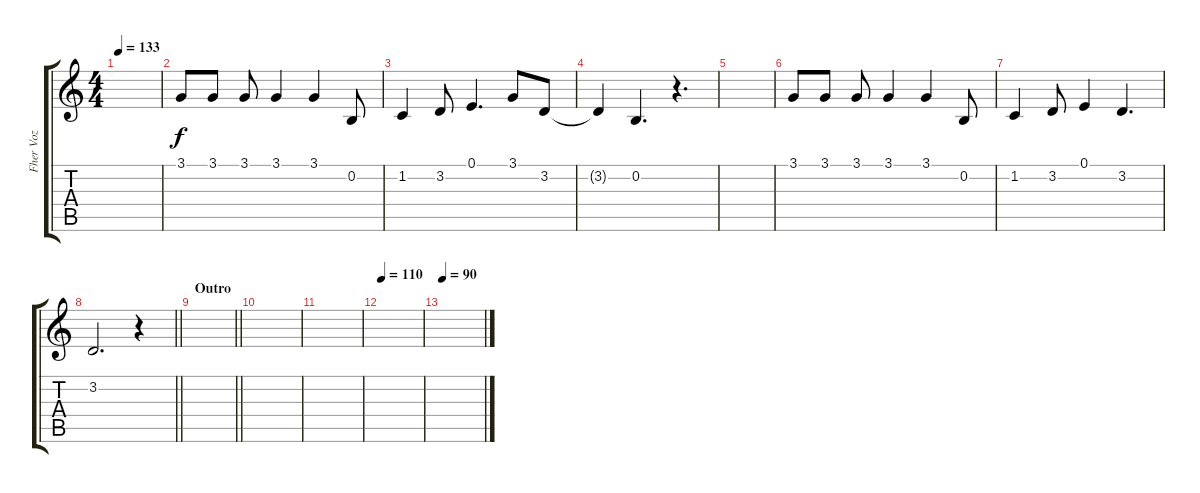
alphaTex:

\track ("Fher Voz" "Fher Voz") {instrument flute}
\staff {score tabs}
\tuning (E4 B3 G3 D3 A2 E2) {hide}
\ts (4 4)
\tempo 133
\clef g2
\ks c
|
3.1.8 3.1.8 3.1.8 3.1.4 3.1.4 0.2.8 |
1.2.4 3.2.8 0.1.4{d} 3.1.8 3.2.8 |
3.2{t}.4 0.2.4{d} r.4{d} |
|
3.1.8 3.1.8 3.1.8 3.1.4 3.1.4 0.2.8 |
1.2.4 3.2.8 0.1.4 3.2.4{d} |
\barLineRight lightlight
3.2.2{d} r.4 |
\section ("" "Outro")
\barLineRight lightlight
|
|
|
\tempo 110
|
\tempo 90
